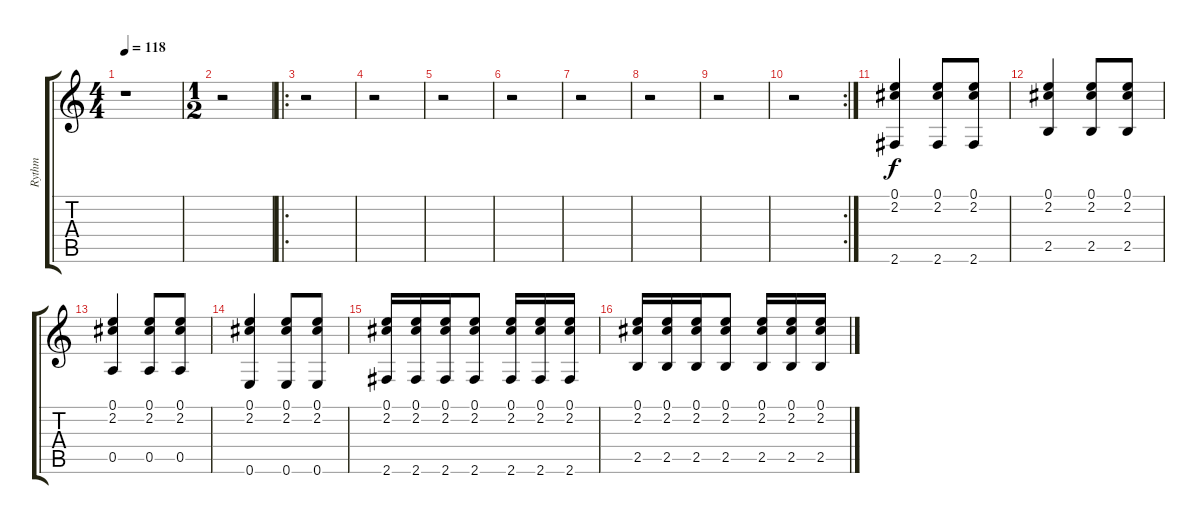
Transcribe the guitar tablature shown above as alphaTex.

\track ("Rythm" "Rythm") {instrument acousticguitarsteel}
\staff {score tabs}
\tuning (E4 B3 G3 D3 A2 E2) {hide}
\ts (4 4)
\tempo 118
\clef g2
\ks c
r.1{dy f instrument acousticguitarsteel} |
\ts (1 2)
r.2 |
\ro
r.2 |
r.2 |
r.2 |
r.2 |
r.2 |
r.2 |
r.2 |
\rc 2
r.2 |
(0.1 2.2 2.6).4 (0.1 2.2 2.6).8 (0.1 2.2 2.6).8 |
(0.1 2.2 2.5).4 (0.1 2.2 2.5).8 (0.1 2.2 2.5).8 |
(0.1 2.2 0.5).4 (0.1 2.2 0.5).8 (0.1 2.2 0.5).8 |
(0.1 2.2 0.6).4 (0.1 2.2 0.6).8 (0.1 2.2 0.6).8 |
(0.1 2.2 2.6).16 (0.1 2.2 2.6).16 (0.1 2.2 2.6).16 (0.1 2.2 2.6).8 (0.1 2.2 2.6).16 (0.1 2.2 2.6).16 (0.1 2.2 2.6).16 |
(0.1 2.2 2.5).16 (0.1 2.2 2.5).16 (0.1 2.2 2.5).16 (0.1 2.2 2.5).8 (0.1 2.2 2.5).16 (0.1 2.2 2.5).16 (0.1 2.2 2.5).16
